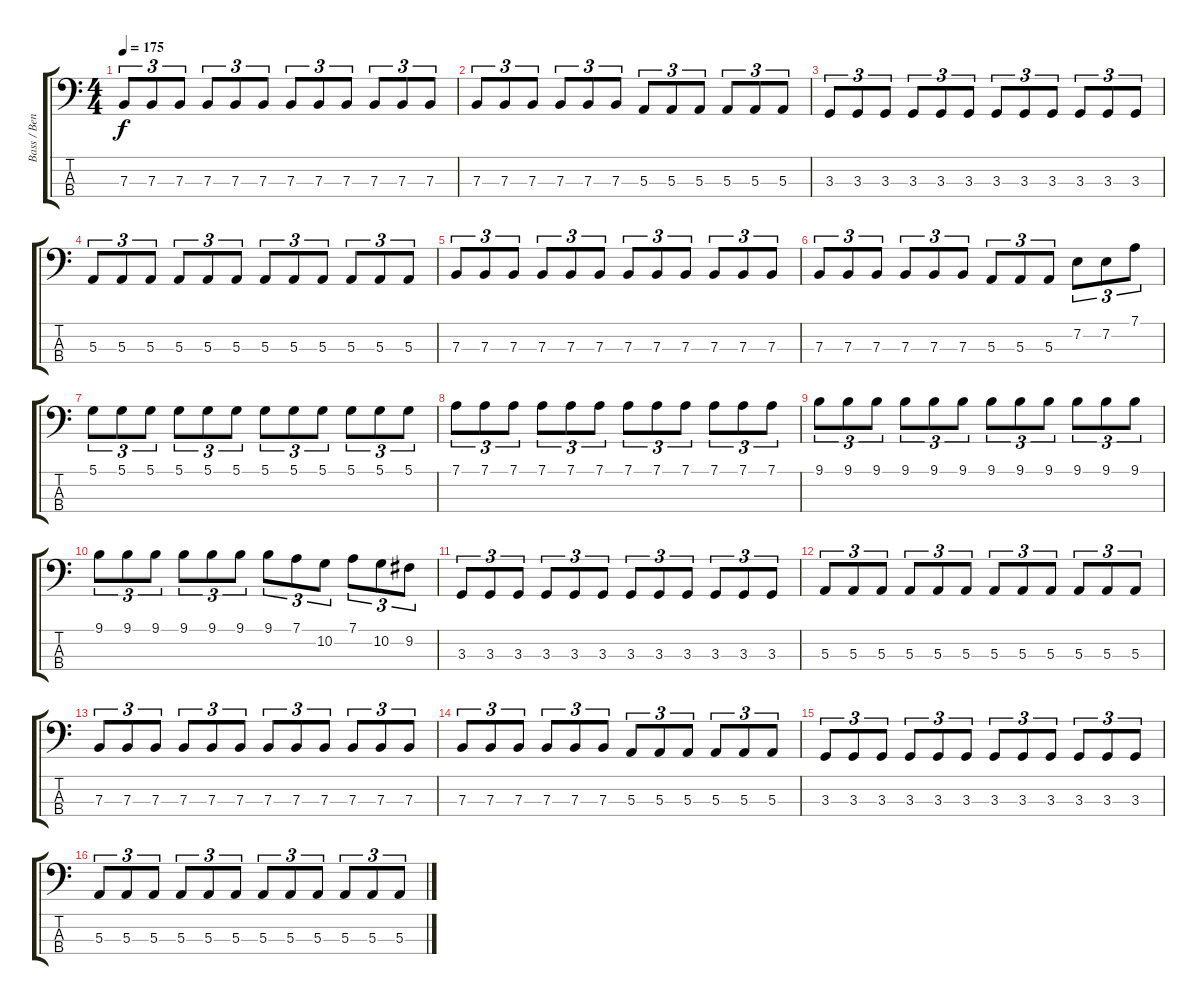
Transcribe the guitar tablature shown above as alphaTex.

\track ("Bass / Ben" "Bass / Ben") {instrument electricbassfinger}
\staff {score tabs}
\tuning (D2 A1 E1 B0) {hide}
\ts (4 4)
\tempo 175
\clef f4
\ks c
7.3.8{tu (3 2) dy f} 7.3.8{tu (3 2)} 7.3.8{tu (3 2)} 7.3.8{tu (3 2)} 7.3.8{tu (3 2)} 7.3.8{tu (3 2)} 7.3.8{tu (3 2)} 7.3.8{tu (3 2)} 7.3.8{tu (3 2)} 7.3.8{tu (3 2)} 7.3.8{tu (3 2)} 7.3.8{tu (3 2)} |
7.3.8{tu (3 2)} 7.3.8{tu (3 2)} 7.3.8{tu (3 2)} 7.3.8{tu (3 2)} 7.3.8{tu (3 2)} 7.3.8{tu (3 2)} 5.3.8{tu (3 2)} 5.3.8{tu (3 2)} 5.3.8{tu (3 2)} 5.3.8{tu (3 2)} 5.3.8{tu (3 2)} 5.3.8{tu (3 2)} |
3.3.8{tu (3 2)} 3.3.8{tu (3 2)} 3.3.8{tu (3 2)} 3.3.8{tu (3 2)} 3.3.8{tu (3 2)} 3.3.8{tu (3 2)} 3.3.8{tu (3 2)} 3.3.8{tu (3 2)} 3.3.8{tu (3 2)} 3.3.8{tu (3 2)} 3.3.8{tu (3 2)} 3.3.8{tu (3 2)} |
5.3.8{tu (3 2)} 5.3.8{tu (3 2)} 5.3.8{tu (3 2)} 5.3.8{tu (3 2)} 5.3.8{tu (3 2)} 5.3.8{tu (3 2)} 5.3.8{tu (3 2)} 5.3.8{tu (3 2)} 5.3.8{tu (3 2)} 5.3.8{tu (3 2)} 5.3.8{tu (3 2)} 5.3.8{tu (3 2)} |
7.3.8{tu (3 2)} 7.3.8{tu (3 2)} 7.3.8{tu (3 2)} 7.3.8{tu (3 2)} 7.3.8{tu (3 2)} 7.3.8{tu (3 2)} 7.3.8{tu (3 2)} 7.3.8{tu (3 2)} 7.3.8{tu (3 2)} 7.3.8{tu (3 2)} 7.3.8{tu (3 2)} 7.3.8{tu (3 2)} |
7.3.8{tu (3 2)} 7.3.8{tu (3 2)} 7.3.8{tu (3 2)} 7.3.8{tu (3 2)} 7.3.8{tu (3 2)} 7.3.8{tu (3 2)} 5.3.8{tu (3 2)} 5.3.8{tu (3 2)} 5.3.8{tu (3 2)} 7.2.8{tu (3 2)} 7.2.8{tu (3 2)} 7.1.8{tu (3 2)} |
5.1.8{tu (3 2)} 5.1.8{tu (3 2)} 5.1.8{tu (3 2)} 5.1.8{tu (3 2)} 5.1.8{tu (3 2)} 5.1.8{tu (3 2)} 5.1.8{tu (3 2)} 5.1.8{tu (3 2)} 5.1.8{tu (3 2)} 5.1.8{tu (3 2)} 5.1.8{tu (3 2)} 5.1.8{tu (3 2)} |
7.1.8{tu (3 2)} 7.1.8{tu (3 2)} 7.1.8{tu (3 2)} 7.1.8{tu (3 2)} 7.1.8{tu (3 2)} 7.1.8{tu (3 2)} 7.1.8{tu (3 2)} 7.1.8{tu (3 2)} 7.1.8{tu (3 2)} 7.1.8{tu (3 2)} 7.1.8{tu (3 2)} 7.1.8{tu (3 2)} |
9.1.8{tu (3 2)} 9.1.8{tu (3 2)} 9.1.8{tu (3 2)} 9.1.8{tu (3 2)} 9.1.8{tu (3 2)} 9.1.8{tu (3 2)} 9.1.8{tu (3 2)} 9.1.8{tu (3 2)} 9.1.8{tu (3 2)} 9.1.8{tu (3 2)} 9.1.8{tu (3 2)} 9.1.8{tu (3 2)} |
9.1.8{tu (3 2)} 9.1.8{tu (3 2)} 9.1.8{tu (3 2)} 9.1.8{tu (3 2)} 9.1.8{tu (3 2)} 9.1.8{tu (3 2)} 9.1.8{tu (3 2)} 7.1.8{tu (3 2)} 10.2.8{tu (3 2)} 7.1.8{tu (3 2)} 10.2.8{tu (3 2)} 9.2.8{tu (3 2)} |
3.3.8{tu (3 2)} 3.3.8{tu (3 2)} 3.3.8{tu (3 2)} 3.3.8{tu (3 2)} 3.3.8{tu (3 2)} 3.3.8{tu (3 2)} 3.3.8{tu (3 2)} 3.3.8{tu (3 2)} 3.3.8{tu (3 2)} 3.3.8{tu (3 2)} 3.3.8{tu (3 2)} 3.3.8{tu (3 2)} |
5.3.8{tu (3 2)} 5.3.8{tu (3 2)} 5.3.8{tu (3 2)} 5.3.8{tu (3 2)} 5.3.8{tu (3 2)} 5.3.8{tu (3 2)} 5.3.8{tu (3 2)} 5.3.8{tu (3 2)} 5.3.8{tu (3 2)} 5.3.8{tu (3 2)} 5.3.8{tu (3 2)} 5.3.8{tu (3 2)} |
7.3.8{tu (3 2)} 7.3.8{tu (3 2)} 7.3.8{tu (3 2)} 7.3.8{tu (3 2)} 7.3.8{tu (3 2)} 7.3.8{tu (3 2)} 7.3.8{tu (3 2)} 7.3.8{tu (3 2)} 7.3.8{tu (3 2)} 7.3.8{tu (3 2)} 7.3.8{tu (3 2)} 7.3.8{tu (3 2)} |
7.3.8{tu (3 2)} 7.3.8{tu (3 2)} 7.3.8{tu (3 2)} 7.3.8{tu (3 2)} 7.3.8{tu (3 2)} 7.3.8{tu (3 2)} 5.3.8{tu (3 2)} 5.3.8{tu (3 2)} 5.3.8{tu (3 2)} 5.3.8{tu (3 2)} 5.3.8{tu (3 2)} 5.3.8{tu (3 2)} |
3.3.8{tu (3 2)} 3.3.8{tu (3 2)} 3.3.8{tu (3 2)} 3.3.8{tu (3 2)} 3.3.8{tu (3 2)} 3.3.8{tu (3 2)} 3.3.8{tu (3 2)} 3.3.8{tu (3 2)} 3.3.8{tu (3 2)} 3.3.8{tu (3 2)} 3.3.8{tu (3 2)} 3.3.8{tu (3 2)} |
5.3.8{tu (3 2)} 5.3.8{tu (3 2)} 5.3.8{tu (3 2)} 5.3.8{tu (3 2)} 5.3.8{tu (3 2)} 5.3.8{tu (3 2)} 5.3.8{tu (3 2)} 5.3.8{tu (3 2)} 5.3.8{tu (3 2)} 5.3.8{tu (3 2)} 5.3.8{tu (3 2)} 5.3.8{tu (3 2)}
